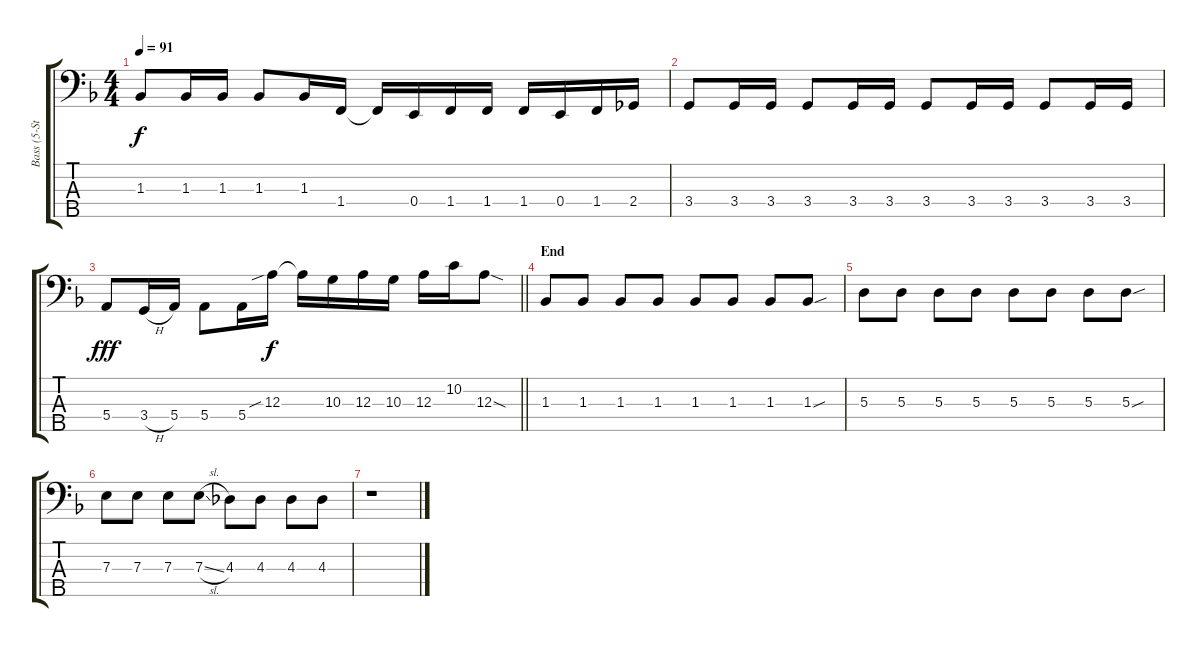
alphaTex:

\track ("Bass (5-Strings)" "Bass (5-St") {instrument electricbassfinger}
\staff {score tabs}
\tuning (G2 D2 A1 E1 B0) {hide}
\ts (4 4)
\tempo 91
\clef f4
\ks f
1.3.8{dy f} 1.3.16 1.3.16 1.3.8 1.3.16 1.4.16 1.4{t}.16 0.4.16 1.4.16 1.4.16 1.4.16 0.4.16 1.4.16 2.4.16 |
3.4.8 3.4.16 3.4.16 3.4.8 3.4.16 3.4.16 3.4.8 3.4.16 3.4.16 3.4.8 3.4.16 3.4.16 |
\barLineRight lightlight
5.4.8{dy fff} 3.4{h}.16 5.4.16 5.4.8 5.4.16 12.3{sib}.16{dy f} 12.3{t}.16 10.3.16 12.3.16 10.3.16 12.3.16 10.2.16 12.3{sod}.8 |
\section ("" "End")
1.3.8 1.3.8 1.3.8 1.3.8 1.3.8 1.3.8 1.3.8 1.3{sou}.8 |
5.3.8 5.3.8 5.3.8 5.3.8 5.3.8 5.3.8 5.3.8 5.3{sou}.8 |
7.3.8 7.3.8 7.3.8 7.3{sl}.8 4.3.8 4.3.8 4.3.8 4.3.8 |
r.1
